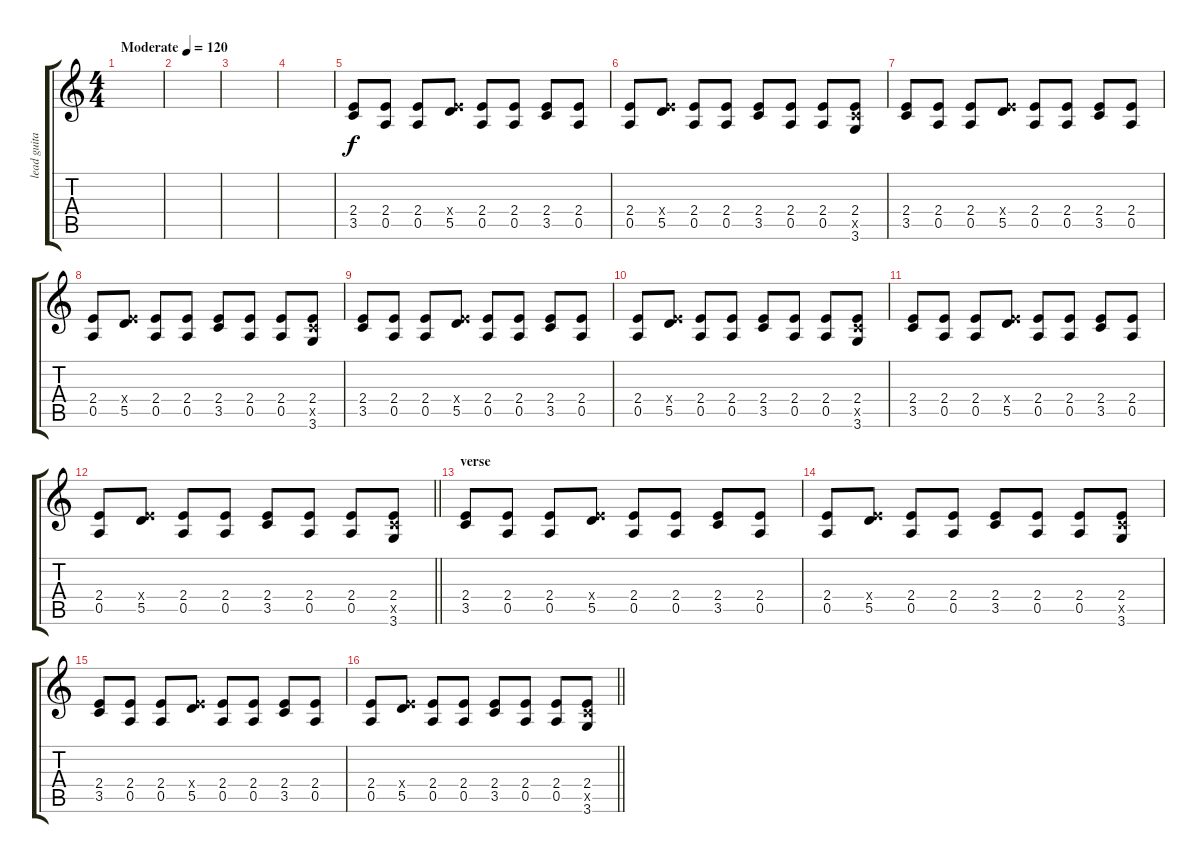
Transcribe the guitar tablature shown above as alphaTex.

\track ("lead guitar" "lead guita") {instrument overdrivenguitar}
\staff {score tabs}
\tuning (E4 B3 G3 D3 A2 E2) {hide}
\ts (4 4)
\tempo (120 "Moderate")
\clef g2
\ks c
|
|
|
|
(2.4 3.5).8 (2.4 0.5).8 (2.4 0.5).8 (2.4{x} 5.5).8 (2.4 0.5).8 (2.4 0.5).8 (2.4 3.5).8 (2.4 0.5).8 |
(2.4 0.5).8 (2.4{x} 5.5).8 (2.4 0.5).8 (2.4 0.5).8 (2.4 3.5).8 (2.4 0.5).8 (2.4 0.5).8 (2.4 3.5{x} 3.6).8 |
(2.4 3.5).8 (2.4 0.5).8 (2.4 0.5).8 (2.4{x} 5.5).8 (2.4 0.5).8 (2.4 0.5).8 (2.4 3.5).8 (2.4 0.5).8 |
(2.4 0.5).8 (2.4{x} 5.5).8 (2.4 0.5).8 (2.4 0.5).8 (2.4 3.5).8 (2.4 0.5).8 (2.4 0.5).8 (2.4 3.5{x} 3.6).8 |
(2.4 3.5).8 (2.4 0.5).8 (2.4 0.5).8 (2.4{x} 5.5).8 (2.4 0.5).8 (2.4 0.5).8 (2.4 3.5).8 (2.4 0.5).8 |
(2.4 0.5).8 (2.4{x} 5.5).8 (2.4 0.5).8 (2.4 0.5).8 (2.4 3.5).8 (2.4 0.5).8 (2.4 0.5).8 (2.4 3.5{x} 3.6).8 |
(2.4 3.5).8 (2.4 0.5).8 (2.4 0.5).8 (2.4{x} 5.5).8 (2.4 0.5).8 (2.4 0.5).8 (2.4 3.5).8 (2.4 0.5).8 |
\barLineRight lightlight
(2.4 0.5).8 (2.4{x} 5.5).8 (2.4 0.5).8 (2.4 0.5).8 (2.4 3.5).8 (2.4 0.5).8 (2.4 0.5).8 (2.4 3.5{x} 3.6).8 |
\section ("" "verse")
(2.4 3.5).8 (2.4 0.5).8 (2.4 0.5).8 (2.4{x} 5.5).8 (2.4 0.5).8 (2.4 0.5).8 (2.4 3.5).8 (2.4 0.5).8 |
(2.4 0.5).8 (2.4{x} 5.5).8 (2.4 0.5).8 (2.4 0.5).8 (2.4 3.5).8 (2.4 0.5).8 (2.4 0.5).8 (2.4 3.5{x} 3.6).8 |
(2.4 3.5).8 (2.4 0.5).8 (2.4 0.5).8 (2.4{x} 5.5).8 (2.4 0.5).8 (2.4 0.5).8 (2.4 3.5).8 (2.4 0.5).8 |
\barLineRight lightlight
(2.4 0.5).8 (2.4{x} 5.5).8 (2.4 0.5).8 (2.4 0.5).8 (2.4 3.5).8 (2.4 0.5).8 (2.4 0.5).8 (2.4 3.5{x} 3.6).8
